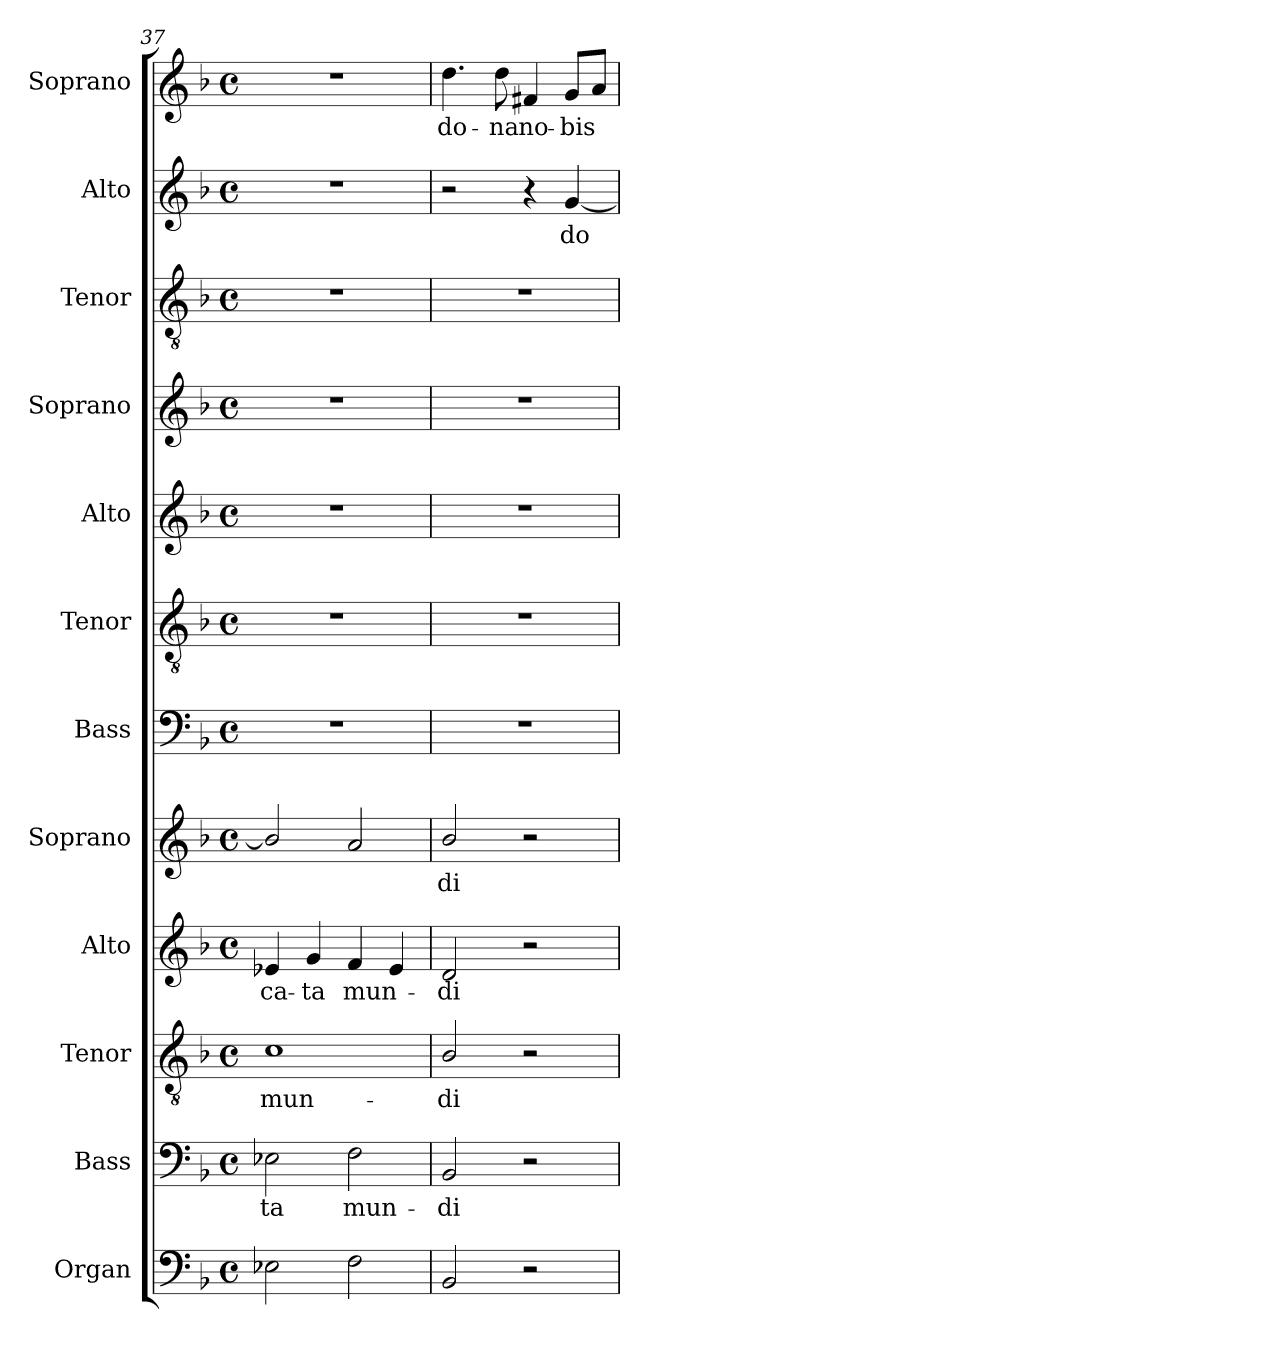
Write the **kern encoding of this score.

**kern	**kern	**text	**kern	**text	**kern	**text	**kern	**text	**kern	**kern	**kern	**kern	**kern	**kern	**text	**kern	**text
*part12	*part11	*part11	*part10	*part10	*part9	*part9	*part8	*part8	*part7	*part6	*part5	*part4	*part3	*part2	*part2	*part1	*part1
*staff12	*staff11	*staff11	*staff10	*staff10	*staff9	*staff9	*staff8	*staff8	*staff7	*staff6	*staff5	*staff4	*staff3	*staff2	*staff2	*staff1	*staff1
*I"Organ	*I"Bass	*	*I"Tenor	*	*I"Alto	*	*I"Soprano	*	*I"Bass	*I"Tenor	*I"Alto	*I"Soprano	*I"Tenor	*I"Alto	*	*I"Soprano	*
*I'Org.	*I'B.	*	*I'T.	*	*I'A.	*	*I'S.	*	*I'B.	*I'T.	*I'A.	*I'S.	*I'T.	*I'A.	*	*I'S.	*
*clefF4	*clefF4	*	*clefGv2	*	*clefG2	*	*clefG2	*	*clefF4	*clefGv2	*clefG2	*clefG2	*clefGv2	*clefG2	*	*clefG2	*
*	*	*	*ITrd7c12	*	*	*	*	*	*	*ITrd7c12	*	*	*ITrd7c12	*	*	*	*
*k[b-]	*k[b-]	*	*k[b-]	*	*k[b-]	*	*k[b-]	*	*k[b-]	*k[b-]	*k[b-]	*k[b-]	*k[b-]	*k[b-]	*	*k[b-]	*
*F:	*F:	*	*F:	*	*F:	*	*F:	*	*F:	*F:	*F:	*F:	*F:	*F:	*	*F:	*
*M4/4	*M4/4	*	*M4/4	*	*M4/4	*	*M4/4	*	*M4/4	*M4/4	*M4/4	*M4/4	*M4/4	*M4/4	*	*M4/4	*
*met(c)	*met(c)	*	*met(c)	*	*met(c)	*	*met(c)	*	*met(c)	*met(c)	*met(c)	*met(c)	*met(c)	*met(c)	*	*met(c)	*
=37	=37	=37	=37	=37	=37	=37	=37	=37	=37	=37	=37	=37	=37	=37	=37	=37	=37
!	!	!LO:LY:b:color=#000000	!	!	!	!	!	!	!	!	!	!	!	!	!	!	!
!	!	!	!	!LO:LY:b:color=#000000	!	!	!	!	!	!	!	!	!	!	!	!	!
!	!	!	!	!	!	!LO:LY:b:color=#000000	!	!	!	!	!	!	!	!	!	!	!
2E-Xi\	2E-Xi\	-ta	1Ci	mun-	4e-Xi/	-ca-	2b-i/]	.	1r	1r	1r	1r	1r	1r	.	1r	.
!	!	!	!	!	!	!LO:LY:b:color=#000000	!	!	!	!	!	!	!	!	!	!	!
.	.	.	.	.	4gi/	-ta	.	.	.	.	.	.	.	.	.	.	.
!	!	!LO:LY:b:color=#000000	!	!	!	!	!	!	!	!	!	!	!	!	!	!	!
!	!	!	!	!	!	!LO:LY:b:color=#000000	!	!	!	!	!	!	!	!	!	!	!
2Fi\	2Fi\	mun-	.	.	4fi/	mun-	2ai/	.	.	.	.	.	.	.	.	.	.
.	.	.	.	.	4e-i/	.	.	.	.	.	.	.	.	.	.	.	.
!!LO:PB:g=z
=38	=38	=38	=38	=38	=38	=38	=38	=38	=38	=38	=38	=38	=38	=38	=38	=38	=38
!	!	!LO:LY:b:color=#000000	!	!	!	!	!	!	!	!	!	!	!	!	!	!	!
!	!	!	!	!LO:LY:b:color=#000000	!	!	!	!	!	!	!	!	!	!	!	!	!
!	!	!	!	!	!	!LO:LY:b:color=#000000	!	!	!	!	!	!	!	!	!	!	!
!	!	!	!	!	!	!	!	!LO:LY:b:color=#000000	!	!	!	!	!	!	!	!	!
*	*	*	*	*	*	*	*	*	*	*	*	*	*	*	*	*MM80	*
!	!	!	!	!	!	!	!	!	!	!	!	!	!	!	!	!	!LO:LY:b:color=#000000
2BB-i/	2BB-i/	-di	2BB-i/	-di	2di/	-di	2b-i/	-di	1r	1r	1r	1r	1r	2r	.	4.ddi\	do-
!	!	!	!	!	!	!	!	!	!	!	!	!	!	!	!	!	!LO:LY:b:color=#000000
.	.	.	.	.	.	.	.	.	.	.	.	.	.	.	.	8ddi\	-na
!	!	!	!	!	!	!	!	!	!	!	!	!	!	!	!	!	!LO:LY:b:color=#000000
2r	2r	.	2r	.	2r	.	2r	.	.	.	.	.	.	4r	.	4f#Xi/	no-
!	!	!	!	!	!	!	!	!	!	!	!	!	!	!	!LO:LY:b:color=#000000	!	!
!	!	!	!	!	!	!	!	!	!	!	!	!	!	!	!	!	!LO:LY:b:color=#000000
.	.	.	.	.	.	.	.	.	.	.	.	.	.	[<4gi/	do-	8gi/L	-bis
.	.	.	.	.	.	.	.	.	.	.	.	.	.	.	.	8ai/J	.
=	=	=	=	=	=	=	=	=	=	=	=	=	=	=	=	=	=
*-	*-	*-	*-	*-	*-	*-	*-	*-	*-	*-	*-	*-	*-	*-	*-	*-	*-
